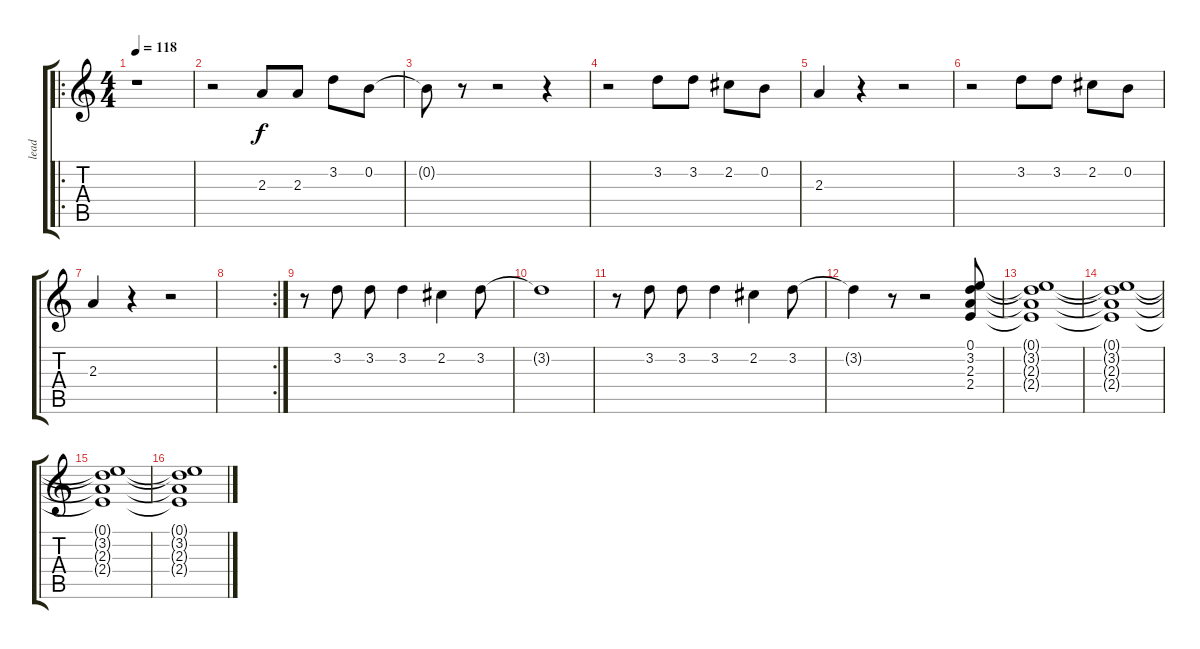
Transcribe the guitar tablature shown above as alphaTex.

\track ("lead" "lead") {instrument distortionguitar}
\staff {score tabs}
\tuning (E4 B3 G3 D3 A2 E2) {hide}
\ro
\ts (4 4)
\tempo 118
\clef g2
\ks c
r.1{dy f} |
r.2 2.3.8 2.3.8 3.2.8 0.2.8 |
0.2{t}.8 r.8 r.2 r.4 |
r.2 3.2.8 3.2.8 2.2.8 0.2.8 |
2.3.4 r.4 r.2 |
r.2 3.2.8 3.2.8 2.2.8 0.2.8 |
2.3.4 r.4 r.2 |
\rc 2
|
r.8 3.2.8 3.2.8 3.2.4 2.2.4 3.2.8 |
3.2{t}.1 |
r.8 3.2.8 3.2.8 3.2.4 2.2.4 3.2.8 |
3.2{t}.4 r.8 r.2 (0.1 3.2 2.3 2.4).8 |
(0.1{t} 3.2{t} 2.3{t} 2.4{t}).1 |
(0.1{t} 3.2{t} 2.3{t} 2.4{t}).1 |
(0.1{t} 3.2{t} 2.3{t} 2.4{t}).1 |
(0.1{t} 3.2{t} 2.3{t} 2.4{t}).1
